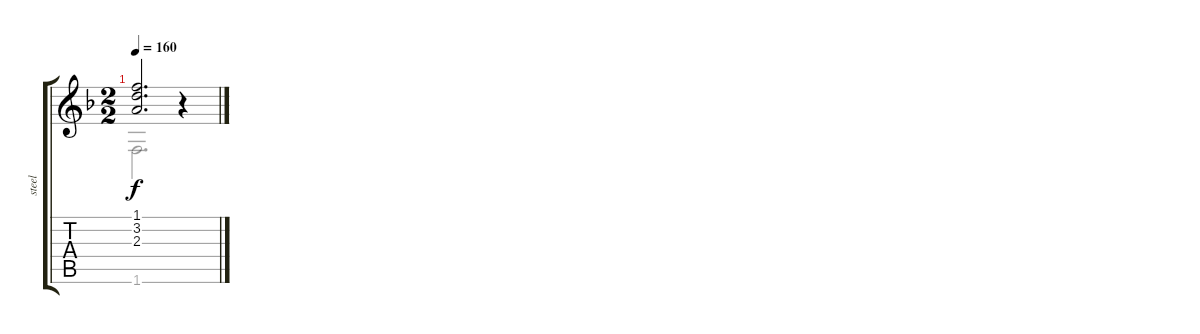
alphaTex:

\track ("steel" "steel") {instrument acousticguitarsteel}
\staff {score tabs}
\tuning (E4 B3 G3 D3 A2 E2) {hide}
\voice
\ts (2 2)
\tempo 160
\clef g2
\ks f
(1.1{t} 3.2{t} 2.3{t}).2{d dy f} r.4
\voice
\clef g2
\ottava regular
\simile none
\ks f
1.6{t}.2{d dy f} r.4
